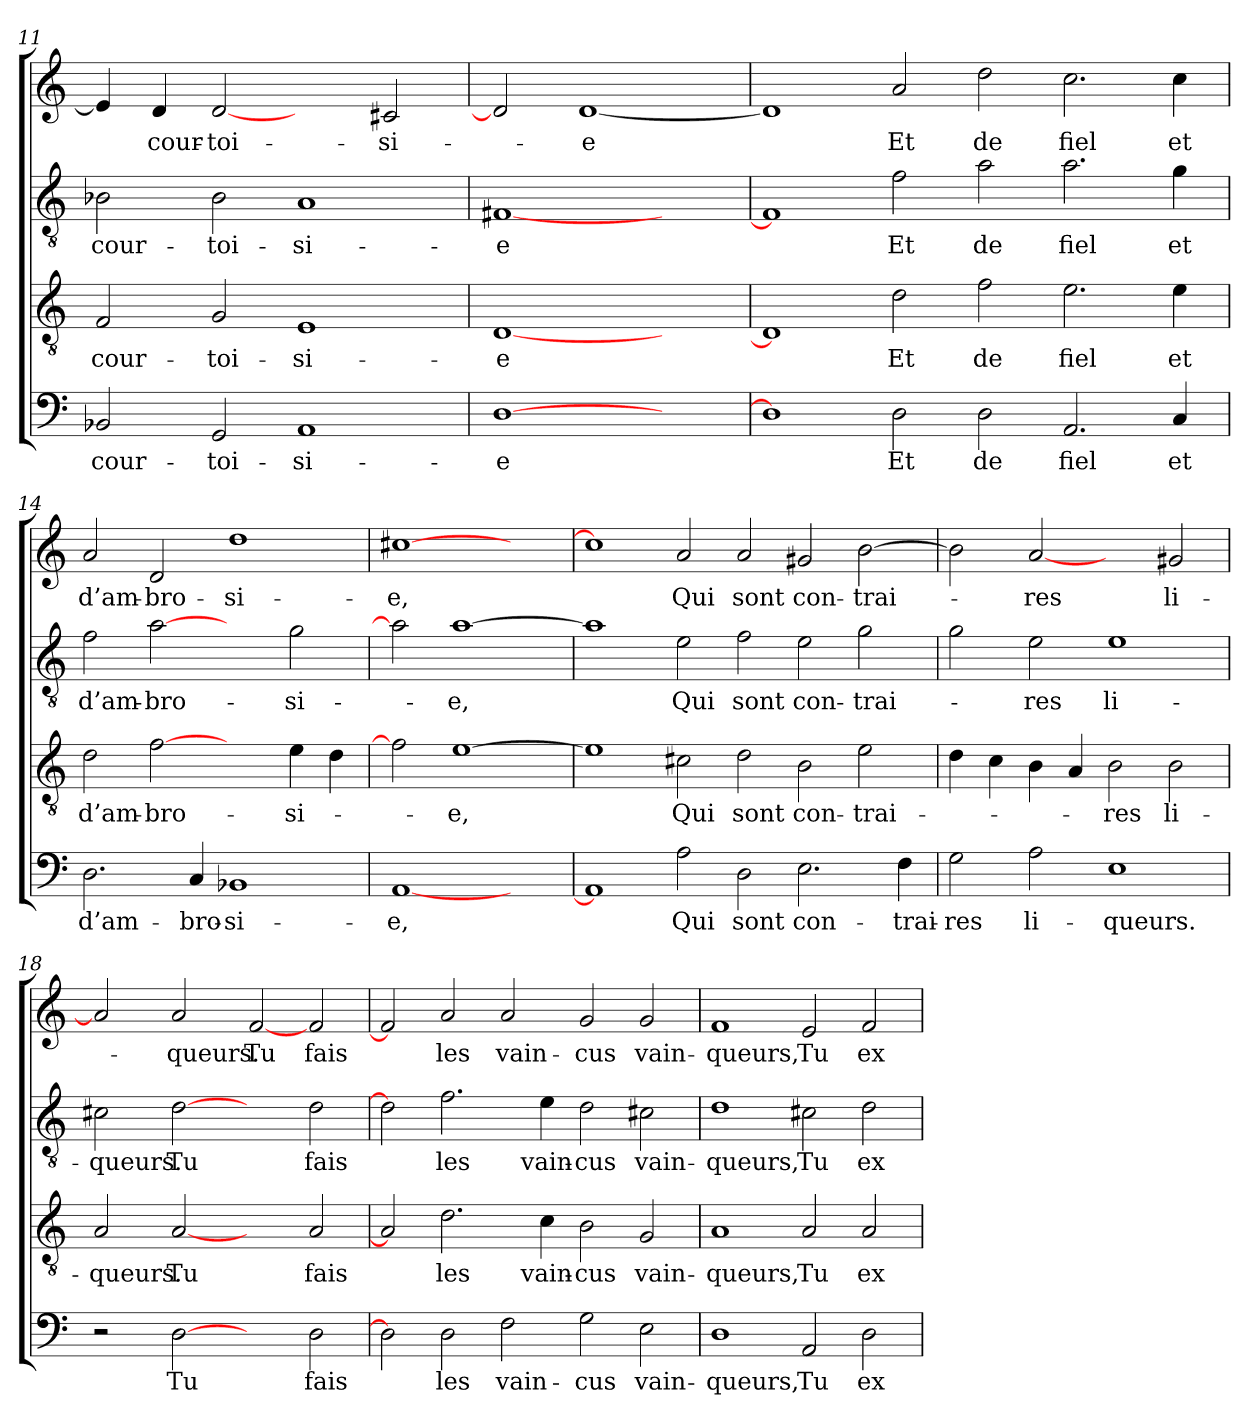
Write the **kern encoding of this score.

**kern	**text	**kern	**text	**kern	**text	**kern	**text
*part4	*part4	*part3	*part3	*part2	*part2	*part1	*part1
*staff4	*staff4	*staff3	*staff3	*staff2	*staff2	*staff1	*staff1
*clefF4	*	*clefGv2	*	*clefGv2	*	*clefG2	*
*k[]	*	*k[]	*	*k[]	*	*k[]	*
=11	=11	=11	=11	=11	=11	=11	=11
2BB-X	cour-	2F	cour-	2B-X	cour-	4e]	.
.	.	.	.	.	.	4d	cour-
2GG	-toi-	2G	-toi-	2B-	-toi-	[2d	-toi-
1AA	-si-	1E	-si-	1A	-si-	2ryy	.
.	.	.	.	.	.	2c#X	-si-
=12	=12	=12	=12	=12	=12	=12	=12
[1D	-e	[1D	-e	[1F#X	-e	2d]	.
.	.	.	.	.	.	[1d	-e
2ryy	.	2ryy	.	2ryy	.	.	.
!!LO:LB:g=z
=13	=13	=13	=13	=13	=13	=13	=13
1D]	.	1D]	.	1F#]	.	1d]	.
2D	Et	2d	Et	2f	Et	2a	Et
2D	de	2f	de	2a	de	2dd	de
2.AA	fiel	2.e	fiel	2.a	fiel	2.cc	fiel
4C	et	4e	et	4g	et	4cc	et
=14	=14	=14	=14	=14	=14	=14	=14
2.D	d’am-	2d	d’am-	2f	d’am-	2a	d’am-
.	.	[2f	-bro-	[2a	-bro-	2d	-bro-
4C	-bro-	.	.	.	.	.	.
1BB-X	-si-	2ryy	.	2ryy	.	1dd	-si-
.	.	4e	-si-	2g	-si-	.	.
.	.	4d	.	.	.	.	.
=15	=15	=15	=15	=15	=15	=15	=15
[1AA	-e,	2f]	.	2a]	.	[1cc#X	-e,
.	.	[1e	-e,	[1a	-e,	.	.
2ryy	.	.	.	.	.	2ryy	.
=16	=16	=16	=16	=16	=16	=16	=16
1AA]	.	1e]	.	1a]	.	1cc#]	.
2A	Qui	2c#X	Qui	2e	Qui	2a	Qui
2D	sont	2d	sont	2f	sont	2a	sont
2.E	con-	2B	con-	2e	con-	2g#X	con-
.	.	2e	-trai-	2g	-trai-	[2b	-trai-
4F	-trai-	.	.	.	.	.	.
=17	=17	=17	=17	=17	=17	=17	=17
2G	-res	4d	.	2g	.	2bn]	.
.	.	4c	.	.	.	.	.
2A	li-	4B	.	2e	-res	[2a	-res
.	.	4A	.	.	.	.	.
1E	-queurs.	2B	-res	1e	li-	2ryy	.
.	.	2B	li-	.	.	2g#X	li-
=18	=18	=18	=18	=18	=18	=18	=18
2r	.	2A	-queurs.	2c#X	-queurs.	2a]	.
[2D	Tu	[2A	Tu	[2d	Tu	2a	-queurs.
2ryy	.	2ryy	.	2ryy	.	[2f	Tu
2D	fais	2A	fais	2d	fais	2f	fais
!!LO:PB:g=z
=19	=19	=19	=19	=19	=19	=19	=19
2D]	.	2A]	.	2d]	.	2f]	.
2D	les	2.d	les	2.f	les	2a	les
2F	vain-	.	.	.	.	2a	vain-
.	.	4c	vain-	4e	vain-	.	.
2G	-cus	2B	-cus	2d	-cus	2g	-cus
2E	vain-	2G	vain-	2c#X	vain-	2g	vain-
=20	=20	=20	=20	=20	=20	=20	=20
1D	-queurs,	1A	-queurs,	1d	-queurs,	1f	-queurs,
2AA	Tu	2A	Tu	2c#X	Tu	2e	Tu
2D	ex-	2A	ex-	2d	ex-	2f	ex-
=	=	=	=	=	=	=	=
*-	*-	*-	*-	*-	*-	*-	*-
